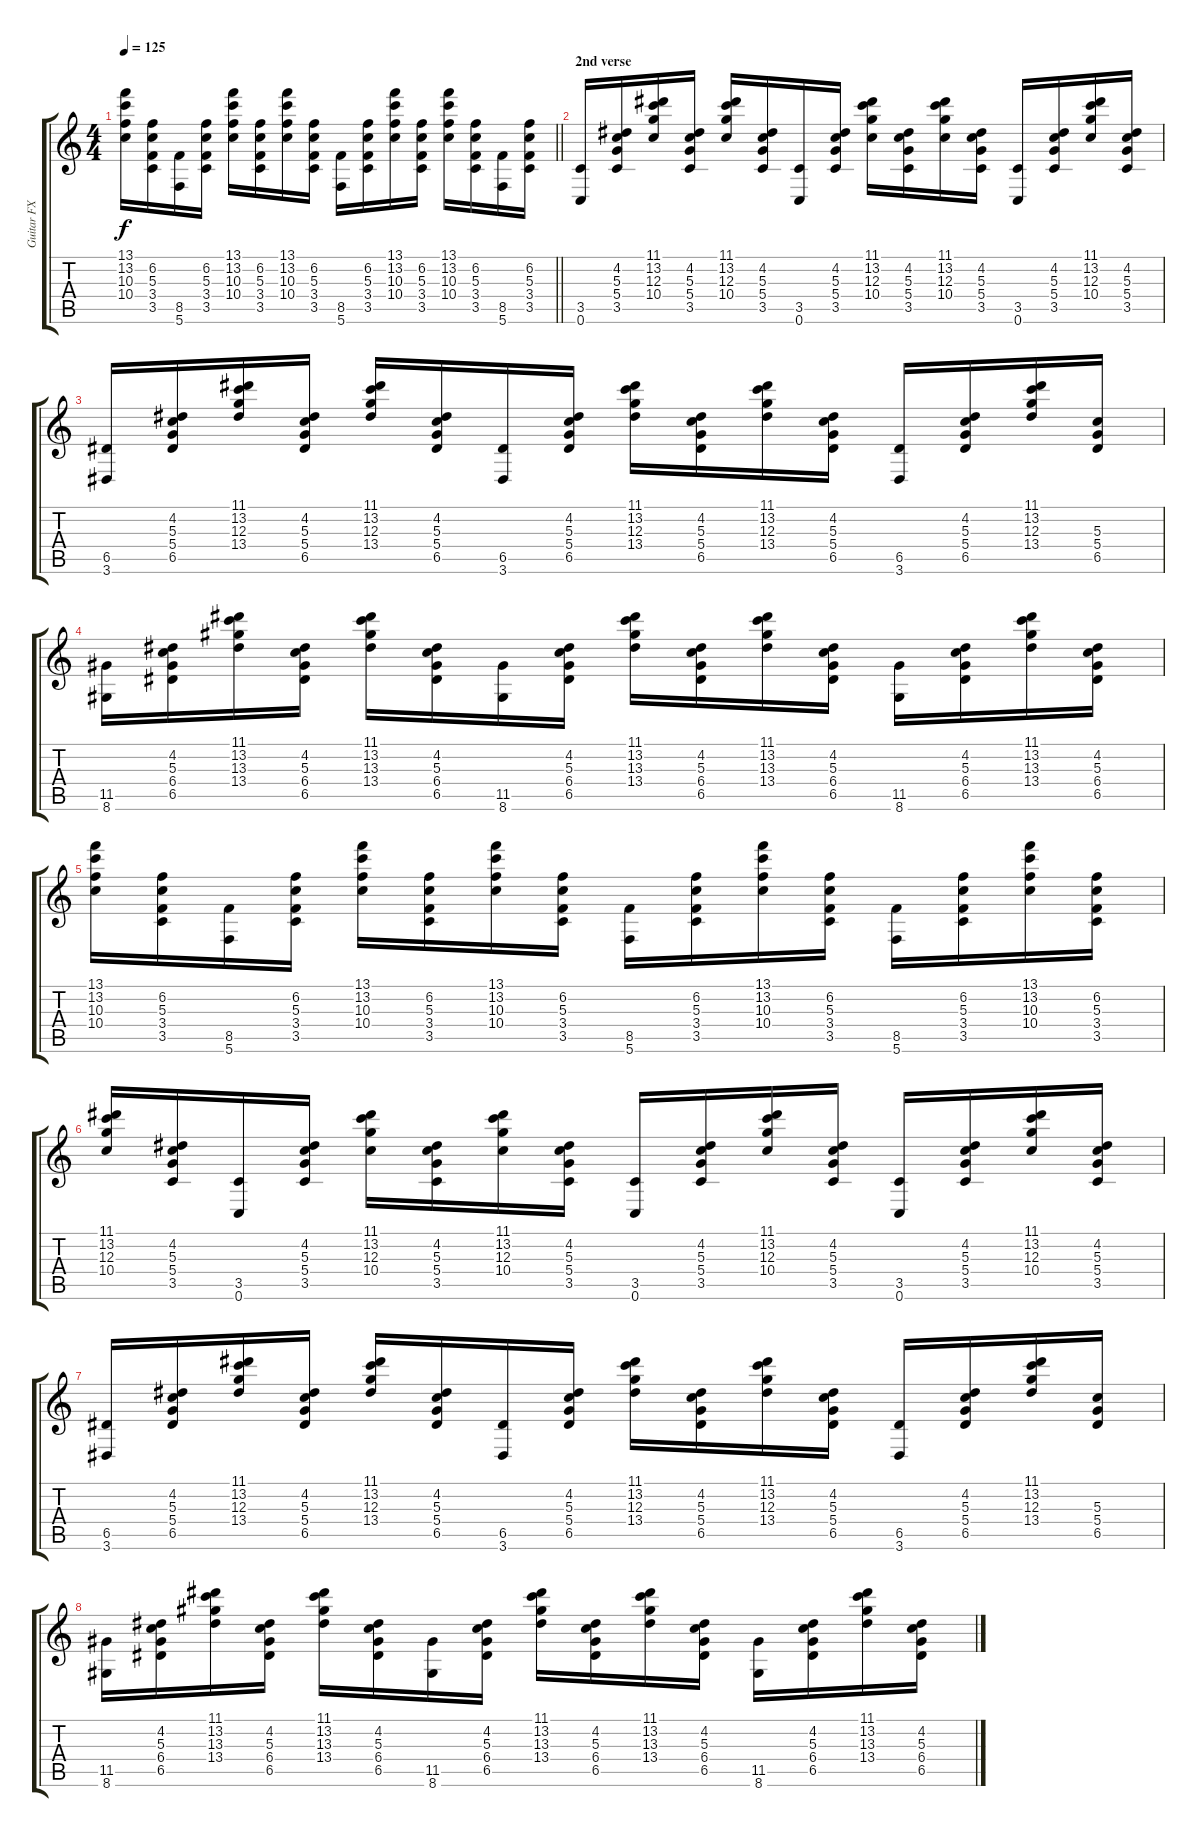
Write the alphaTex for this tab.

\track ("Guitar FX" "Guitar FX") {instrument distortionguitar}
\staff {score tabs}
\tuning (E4 B3 G3 D3 A2 C2) {hide}
\ts (4 4)
\tempo 125
\clef g2
\barLineRight lightlight
\ks c
(13.1 13.2 10.3 10.4).16{dy f} (6.2 5.3 3.4 3.5).16 (8.5 5.6).16 (6.2 5.3 3.4 3.5).16 (13.1 13.2 10.3 10.4).16 (6.2 5.3 3.4 3.5).16 (13.1 13.2 10.3 10.4).16 (6.2 5.3 3.4 3.5).16 (8.5 5.6).16 (6.2 5.3 3.4 3.5).16 (13.1 13.2 10.3 10.4).16 (6.2 5.3 3.4 3.5).16 (13.1 13.2 10.3 10.4).16 (6.2 5.3 3.4 3.5).16 (8.5 5.6).16 (6.2 5.3 3.4 3.5).16 |
\section ("" "2nd verse")
(3.5 0.6).16 (4.2 5.3 5.4 3.5).16 (11.1 13.2 12.3 10.4).16 (4.2 5.3 5.4 3.5).16 (11.1 13.2 12.3 10.4).16 (4.2 5.3 5.4 3.5).16 (3.5 0.6).16 (4.2 5.3 5.4 3.5).16 (11.1 13.2 12.3 10.4).16 (4.2 5.3 5.4 3.5).16 (11.1 13.2 12.3 10.4).16 (4.2 5.3 5.4 3.5).16 (3.5 0.6).16 (4.2 5.3 5.4 3.5).16 (11.1 13.2 12.3 10.4).16 (4.2 5.3 5.4 3.5).16 |
(6.5 3.6).16 (4.2 5.3 5.4 6.5).16 (11.1 13.2 12.3 13.4).16 (4.2 5.3 5.4 6.5).16 (11.1 13.2 12.3 13.4).16 (4.2 5.3 5.4 6.5).16 (6.5 3.6).16 (4.2 5.3 5.4 6.5).16 (11.1 13.2 12.3 13.4).16 (4.2 5.3 5.4 6.5).16 (11.1 13.2 12.3 13.4).16 (4.2 5.3 5.4 6.5).16 (6.5 3.6).16 (4.2 5.3 5.4 6.5).16 (11.1 13.2 12.3 13.4).16 (5.3 5.4 6.5).16 |
(11.5 8.6).16 (4.2 5.3 6.4 6.5).16 (11.1 13.2 13.3 13.4).16 (4.2 5.3 6.4 6.5).16 (11.1 13.2 13.3 13.4).16 (4.2 5.3 6.4 6.5).16 (11.5 8.6).16 (4.2 5.3 6.4 6.5).16 (11.1 13.2 13.3 13.4).16 (4.2 5.3 6.4 6.5).16 (11.1 13.2 13.3 13.4).16 (4.2 5.3 6.4 6.5).16 (11.5 8.6).16 (4.2 5.3 6.4 6.5).16 (11.1 13.2 13.3 13.4).16 (4.2 5.3 6.4 6.5).16 |
(13.1 13.2 10.3 10.4).16 (6.2 5.3 3.4 3.5).16 (8.5 5.6).16 (6.2 5.3 3.4 3.5).16 (13.1 13.2 10.3 10.4).16 (6.2 5.3 3.4 3.5).16 (13.1 13.2 10.3 10.4).16 (6.2 5.3 3.4 3.5).16 (8.5 5.6).16 (6.2 5.3 3.4 3.5).16 (13.1 13.2 10.3 10.4).16 (6.2 5.3 3.4 3.5).16 (8.5 5.6).16 (6.2 5.3 3.4 3.5).16 (13.1 13.2 10.3 10.4).16 (6.2 5.3 3.4 3.5).16 |
(11.1 13.2 12.3 10.4).16 (4.2 5.3 5.4 3.5).16 (3.5 0.6).16 (4.2 5.3 5.4 3.5).16 (11.1 13.2 12.3 10.4).16 (4.2 5.3 5.4 3.5).16 (11.1 13.2 12.3 10.4).16 (4.2 5.3 5.4 3.5).16 (3.5 0.6).16 (4.2 5.3 5.4 3.5).16 (11.1 13.2 12.3 10.4).16 (4.2 5.3 5.4 3.5).16 (3.5 0.6).16 (4.2 5.3 5.4 3.5).16 (11.1 13.2 12.3 10.4).16 (4.2 5.3 5.4 3.5).16 |
(6.5 3.6).16 (4.2 5.3 5.4 6.5).16 (11.1 13.2 12.3 13.4).16 (4.2 5.3 5.4 6.5).16 (11.1 13.2 12.3 13.4).16 (4.2 5.3 5.4 6.5).16 (6.5 3.6).16 (4.2 5.3 5.4 6.5).16 (11.1 13.2 12.3 13.4).16 (4.2 5.3 5.4 6.5).16 (11.1 13.2 12.3 13.4).16 (4.2 5.3 5.4 6.5).16 (6.5 3.6).16 (4.2 5.3 5.4 6.5).16 (11.1 13.2 12.3 13.4).16 (5.3 5.4 6.5).16 |
(11.5 8.6).16 (4.2 5.3 6.4 6.5).16 (11.1 13.2 13.3 13.4).16 (4.2 5.3 6.4 6.5).16 (11.1 13.2 13.3 13.4).16 (4.2 5.3 6.4 6.5).16 (11.5 8.6).16 (4.2 5.3 6.4 6.5).16 (11.1 13.2 13.3 13.4).16 (4.2 5.3 6.4 6.5).16 (11.1 13.2 13.3 13.4).16 (4.2 5.3 6.4 6.5).16 (11.5 8.6).16 (4.2 5.3 6.4 6.5).16 (11.1 13.2 13.3 13.4).16 (4.2 5.3 6.4 6.5).16
